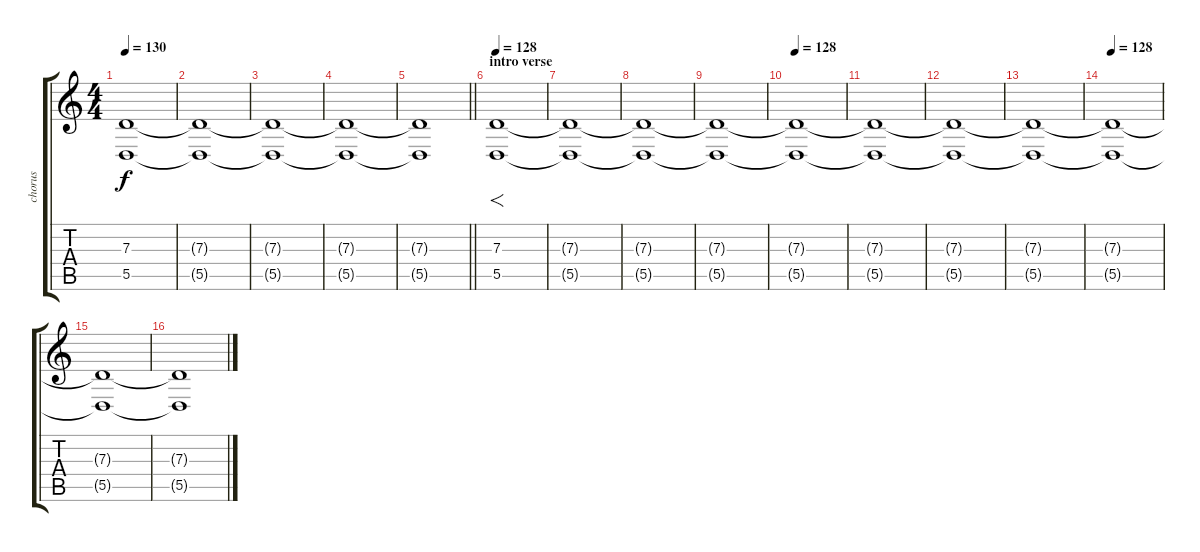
\track ("chorus " "chorus ") {instrument choiraahs}
\staff {score tabs}
\tuning (E4 B3 G3 D3 A2 E2) {hide}
\ts (4 4)
\tempo 130
\clef g2
\ks c
(7.3{t} 5.5{t}).1{dy f} |
(7.3{t} 5.5{t}).1 |
(7.3{t} 5.5{t}).1 |
(7.3{t} 5.5{t}).1 |
\barLineRight lightlight
(7.3{t} 5.5{t}).1 |
\section ("" "intro verse")
\tempo 128
(7.3 5.5).1{f volume 8 instrument choiraahs} |
(7.3{t} 5.5{t}).1 |
(7.3{t} 5.5{t}).1 |
(7.3{t} 5.5{t}).1 |
\tempo 128
(7.3{t} 5.5{t}).1 |
(7.3{t} 5.5{t}).1 |
(7.3{t} 5.5{t}).1 |
(7.3{t} 5.5{t}).1 |
\tempo 128
(7.3{t} 5.5{t}).1 |
(7.3{t} 5.5{t}).1 |
(7.3{t} 5.5{t}).1
